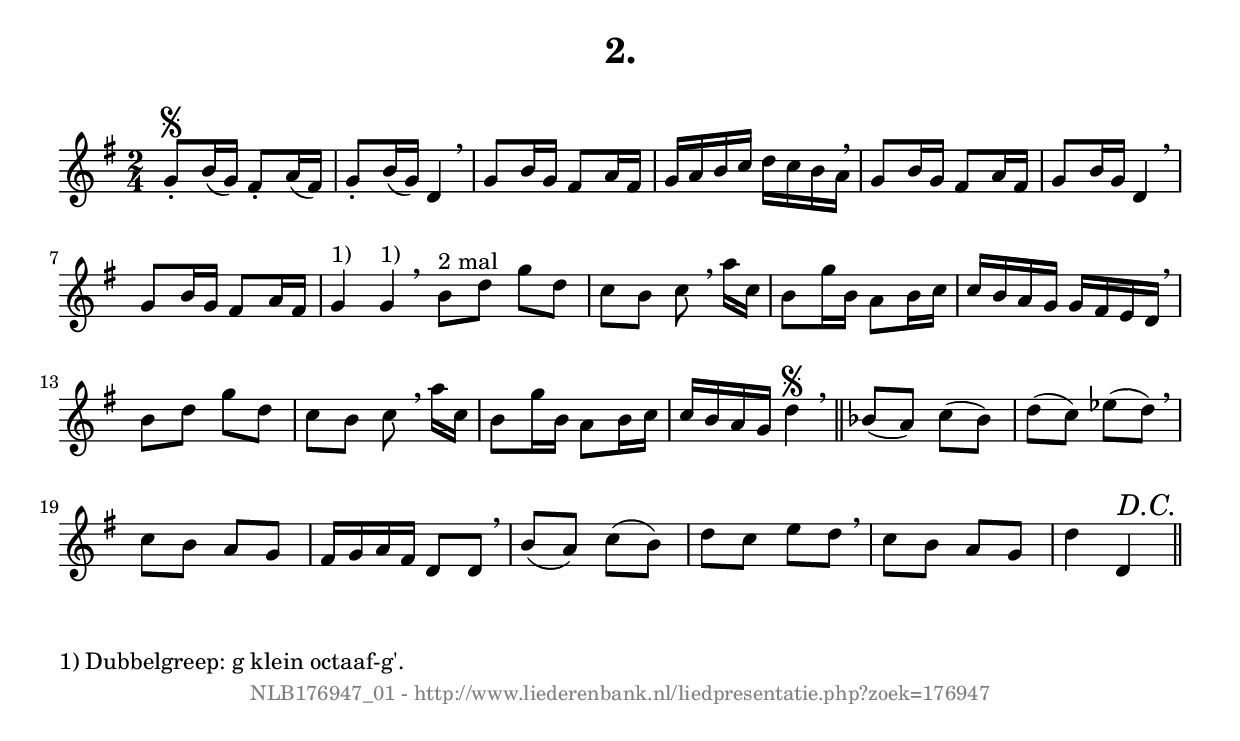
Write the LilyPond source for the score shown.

%
% produced by wce2krn 1.64 (7 June 2014)
%
\version"2.16"
#(append! paper-alist '(("long" . (cons (* 210 mm) (* 2000 mm)))))
#(set-default-paper-size "long")
sb = {\breathe}
mBreak = {\breathe }
bBreak = {\breathe }
x = {\once\override NoteHead #'style = #'cross }
gl=\glissando
itime={\override Staff.TimeSignature #'stencil = ##f }
ficta = {\once\set suggestAccidentals = ##t}
fine = {\once\override Score.RehearsalMark #'self-alignment-X = #1 \mark \markup {\italic{Fine}}}
dc = {\once\override Score.RehearsalMark #'self-alignment-X = #1 \mark \markup {\italic{D.C.}}}
dcf = {\once\override Score.RehearsalMark #'self-alignment-X = #1 \mark \markup {\italic{D.C. al Fine}}}
dcc = {\once\override Score.RehearsalMark #'self-alignment-X = #1 \mark \markup {\italic{D.C. al Coda}}}
ds = {\once\override Score.RehearsalMark #'self-alignment-X = #1 \mark \markup {\italic{D.S.}}}
dsf = {\once\override Score.RehearsalMark #'self-alignment-X = #1 \mark \markup {\italic{D.S. al Fine}}}
dsc = {\once\override Score.RehearsalMark #'self-alignment-X = #1 \mark \markup {\italic{D.S. al Coda}}}
pv = {\set Score.repeatCommands = #'((volta "1"))}
sv = {\set Score.repeatCommands = #'((volta "2"))}
tv = {\set Score.repeatCommands = #'((volta "3"))}
qv = {\set Score.repeatCommands = #'((volta "4"))}
xv = {\set Score.repeatCommands = #'((volta #f))}
\header{ tagline = ""
title = "2."
}
\score {{
\key g \major
\relative g'
{
\set melismaBusyProperties = #'()
\time 2/4
\tempo 4=120
\override Score.MetronomeMark #'transparent = ##t
\override Score.RehearsalMark #'break-visibility = #(vector #t #t #f)
g8\staccato\segno b16( g) fis8\staccato a16( fis) g8\staccato b16( g) d4 \sb g8 b16 g fis8 a16 fis g a b c d c b a \mBreak \bar "|"
g8 b16 g fis8 a16 fis g8 b16 g d4 \sb g8 b16 g fis8 a16 fis g4^"1)" g^"1)" \bar ":|:" \bBreak
b8^"2 mal" d g d c b c \sb a'16 c, b8 g'16 b, a8 b16 c c b a g g fis e d \mBreak \bar "|"
b'8 d g d c b c \sb a'16 c, b8 g'16 b, a8 b16 c c b a g d'4\segno \bar "||" \bBreak
bes8( a) c( bes) d( c) es( d) \sb c b a g fis16 g a fis d8 d \mBreak \bar "|"
b'8( a) c( b) d c e d \sb c b a g d'4 d, \dc \bar "||"
 }}
 \midi { }
 \layout {
            indent = 0.0\cm
}
}
\markup { \wordwrap-string #" 
1) Dubbelgreep: g klein octaaf-g'.
"}
\markup { \vspace #0 } \markup { \with-color #grey \fill-line { \center-column { \smaller "NLB176947_01 - http://www.liederenbank.nl/liedpresentatie.php?zoek=176947" } } }
